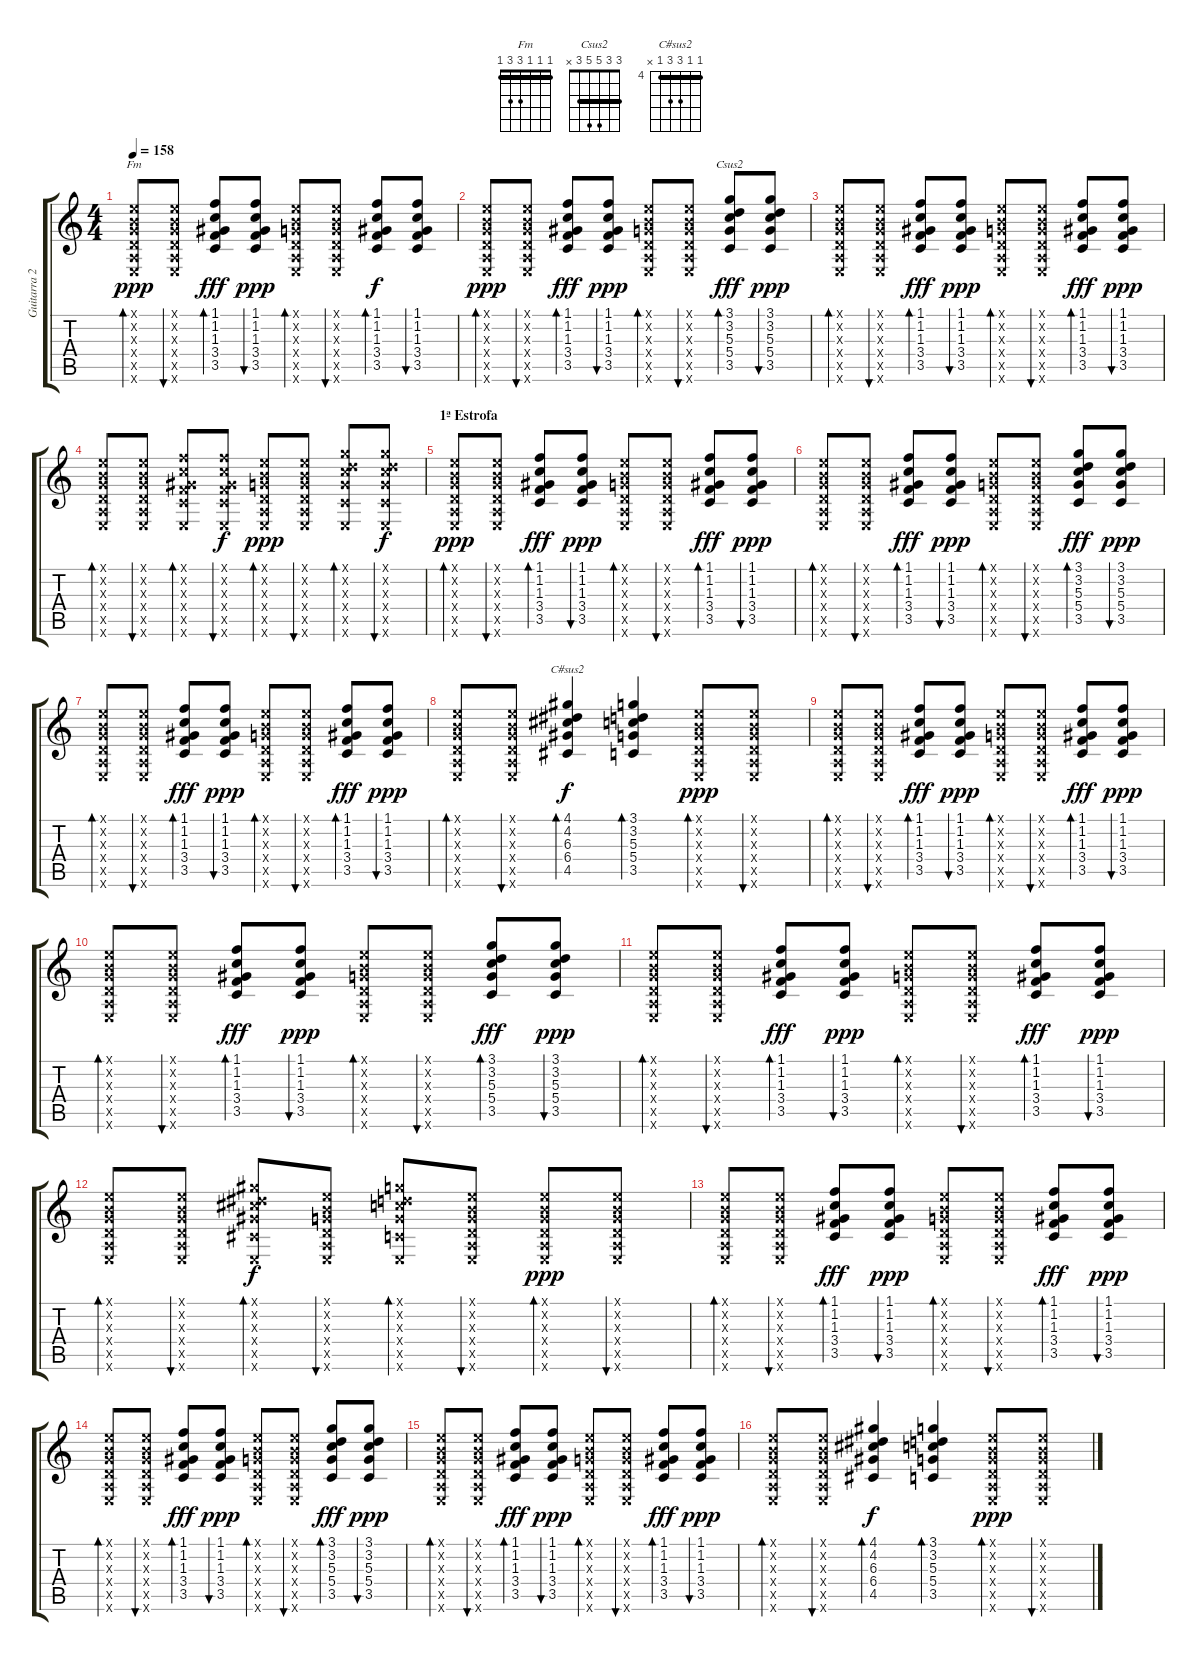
\track ("Guitarra 2" "Guitarra 2") {instrument electricguitarclean}
\staff {score tabs}
\tuning (E4 B3 G3 D3 A2 E2) {hide}
\chord ("Fm" 1 1 1 3 3 1) {barre 1}
\chord ("Csus2" 3 3 5 5 3 x) {barre 3}
\chord ("C#sus2" 4 4 6 6 4 x) {firstfret 4 barre 4}
\ts (4 4)
\tempo 158
\clef g2
\ks c
(0.1{x} 0.2{x} 0.3{x} 0.4{x} 0.5{x} 0.6{x}).8{bd 30 ch "Fm" dy ppp} (0.1{x} 0.2{x} 0.3{x} 0.4{x} 0.5{x} 0.6{x}).8{bu 30} (1.1 1.2 1.3 3.4 3.5).8{bd 30 dy fff} (1.1 1.2 1.3 3.4 3.5).8{bu 30 dy ppp} (0.1{x} 0.2{x} 0.3{x} 0.4{x} 0.5{x} 0.6{x}).8{bd 30} (0.1{x} 0.2{x} 0.3{x} 0.4{x} 0.5{x} 0.6{x}).8{bu 30} (1.1 1.2 1.3 3.4 3.5).8{bd 30 dy f} (1.1 1.2 1.3 3.4 3.5).8{bu 30} |
(0.1{x} 0.2{x} 0.3{x} 0.4{x} 0.5{x} 0.6{x}).8{bd 30 dy ppp} (0.1{x} 0.2{x} 0.3{x} 0.4{x} 0.5{x} 0.6{x}).8{bu 30} (1.1 1.2 1.3 3.4 3.5).8{bd 30 dy fff} (1.1 1.2 1.3 3.4 3.5).8{bu 30 dy ppp} (0.1{x} 0.2{x} 0.3{x} 0.4{x} 0.5{x} 0.6{x}).8{bd 30} (0.1{x} 0.2{x} 0.3{x} 0.4{x} 0.5{x} 0.6{x}).8{bu 30} (3.1 3.2 5.3 5.4 3.5).8{bd 30 ch "Csus2" dy fff} (3.1 3.2 5.3 5.4 3.5).8{bu 30 dy ppp} |
(0.1{x} 0.2{x} 0.3{x} 0.4{x} 0.5{x} 0.6{x}).8{bd 30} (0.1{x} 0.2{x} 0.3{x} 0.4{x} 0.5{x} 0.6{x}).8{bu 30} (1.1 1.2 1.3 3.4 3.5).8{bd 30 dy fff} (1.1 1.2 1.3 3.4 3.5).8{bu 30 dy ppp} (0.1{x} 0.2{x} 0.3{x} 0.4{x} 0.5{x} 0.6{x}).8{bd 30} (0.1{x} 0.2{x} 0.3{x} 0.4{x} 0.5{x} 0.6{x}).8{bu 30} (1.1 1.2 1.3 3.4 3.5).8{bd 30 dy fff} (1.1 1.2 1.3 3.4 3.5).8{bu 30 dy ppp} |
(0.1{x} 0.2{x} 0.3{x} 0.4{x} 0.5{x} 0.6{x}).8{bd 30} (0.1{x} 0.2{x} 0.3{x} 0.4{x} 0.5{x} 0.6{x}).8{bu 30} (1.1{x} 1.2{x} 1.3{x} 3.4{x} 3.5{x} 0.6{x}).8{bd 30} (1.1{x} 1.2{x} 1.3{x} 3.4{x} 3.5{x} 0.6{x}).8{bu 30 dy f} (0.1{x} 0.2{x} 0.3{x} 0.4{x} 0.5{x} 0.6{x}).8{bd 30 dy ppp} (0.1{x} 0.2{x} 0.3{x} 0.4{x} 0.5{x} 0.6{x}).8{bu 30} (3.1{x} 3.2{x} 5.3{x} 5.4{x} 3.5{x} 0.6{x}).8{bd 30} (3.1{x} 3.2{x} 5.3{x} 5.4{x} 3.5{x} 0.6{x}).8{bu 30 dy f} |
\section ("" "1ª Estrofa")
(0.1{x} 0.2{x} 0.3{x} 0.4{x} 0.5{x} 0.6{x}).8{bd 30 dy ppp} (0.1{x} 0.2{x} 0.3{x} 0.4{x} 0.5{x} 0.6{x}).8{bu 30} (1.1 1.2 1.3 3.4 3.5).8{bd 30 dy fff} (1.1 1.2 1.3 3.4 3.5).8{bu 30 dy ppp} (0.1{x} 0.2{x} 0.3{x} 0.4{x} 0.5{x} 0.6{x}).8{bd 30} (0.1{x} 0.2{x} 0.3{x} 0.4{x} 0.5{x} 0.6{x}).8{bu 30} (1.1 1.2 1.3 3.4 3.5).8{bd 30 dy fff} (1.1 1.2 1.3 3.4 3.5).8{bu 30 dy ppp} |
(0.1{x} 0.2{x} 0.3{x} 0.4{x} 0.5{x} 0.6{x}).8{bd 30} (0.1{x} 0.2{x} 0.3{x} 0.4{x} 0.5{x} 0.6{x}).8{bu 30} (1.1 1.2 1.3 3.4 3.5).8{bd 30 dy fff} (1.1 1.2 1.3 3.4 3.5).8{bu 30 dy ppp} (0.1{x} 0.2{x} 0.3{x} 0.4{x} 0.5{x} 0.6{x}).8{bd 30} (0.1{x} 0.2{x} 0.3{x} 0.4{x} 0.5{x} 0.6{x}).8{bu 30} (3.1 3.2 5.3 5.4 3.5).8{bd 30 dy fff} (3.1 3.2 5.3 5.4 3.5).8{bu 30 dy ppp} |
(0.1{x} 0.2{x} 0.3{x} 0.4{x} 0.5{x} 0.6{x}).8{bd 30} (0.1{x} 0.2{x} 0.3{x} 0.4{x} 0.5{x} 0.6{x}).8{bu 30} (1.1 1.2 1.3 3.4 3.5).8{bd 30 dy fff} (1.1 1.2 1.3 3.4 3.5).8{bu 30 dy ppp} (0.1{x} 0.2{x} 0.3{x} 0.4{x} 0.5{x} 0.6{x}).8{bd 30} (0.1{x} 0.2{x} 0.3{x} 0.4{x} 0.5{x} 0.6{x}).8{bu 30} (1.1 1.2 1.3 3.4 3.5).8{bd 30 dy fff} (1.1 1.2 1.3 3.4 3.5).8{bu 30 dy ppp} |
(0.1{x} 0.2{x} 0.3{x} 0.4{x} 0.5{x} 0.6{x}).8{bd 30} (0.1{x} 0.2{x} 0.3{x} 0.4{x} 0.5{x} 0.6{x}).8{bu 30} (4.1 4.2 6.3 6.4 4.5).4{bd 30 ch "C#sus2" dy f} (3.1 3.2 5.3 5.4 3.5).4{bd 30} (0.1{x} 0.2{x} 0.3{x} 0.4{x} 0.5{x} 0.6{x}).8{bd 30 dy ppp} (0.1{x} 0.2{x} 0.3{x} 0.4{x} 0.5{x} 0.6{x}).8{bu 30} |
(0.1{x} 0.2{x} 0.3{x} 0.4{x} 0.5{x} 0.6{x}).8{bd 30} (0.1{x} 0.2{x} 0.3{x} 0.4{x} 0.5{x} 0.6{x}).8{bu 30} (1.1 1.2 1.3 3.4 3.5).8{bd 30 dy fff} (1.1 1.2 1.3 3.4 3.5).8{bu 30 dy ppp} (0.1{x} 0.2{x} 0.3{x} 0.4{x} 0.5{x} 0.6{x}).8{bd 30} (0.1{x} 0.2{x} 0.3{x} 0.4{x} 0.5{x} 0.6{x}).8{bu 30} (1.1 1.2 1.3 3.4 3.5).8{bd 30 dy fff} (1.1 1.2 1.3 3.4 3.5).8{bu 30 dy ppp} |
(0.1{x} 0.2{x} 0.3{x} 0.4{x} 0.5{x} 0.6{x}).8{bd 30} (0.1{x} 0.2{x} 0.3{x} 0.4{x} 0.5{x} 0.6{x}).8{bu 30} (1.1 1.2 1.3 3.4 3.5).8{bd 30 dy fff} (1.1 1.2 1.3 3.4 3.5).8{bu 30 dy ppp} (0.1{x} 0.2{x} 0.3{x} 0.4{x} 0.5{x} 0.6{x}).8{bd 30} (0.1{x} 0.2{x} 0.3{x} 0.4{x} 0.5{x} 0.6{x}).8{bu 30} (3.1 3.2 5.3 5.4 3.5).8{bd 30 dy fff} (3.1 3.2 5.3 5.4 3.5).8{bu 30 dy ppp} |
(0.1{x} 0.2{x} 0.3{x} 0.4{x} 0.5{x} 0.6{x}).8{bd 30} (0.1{x} 0.2{x} 0.3{x} 0.4{x} 0.5{x} 0.6{x}).8{bu 30} (1.1 1.2 1.3 3.4 3.5).8{bd 30 dy fff} (1.1 1.2 1.3 3.4 3.5).8{bu 30 dy ppp} (0.1{x} 0.2{x} 0.3{x} 0.4{x} 0.5{x} 0.6{x}).8{bd 30} (0.1{x} 0.2{x} 0.3{x} 0.4{x} 0.5{x} 0.6{x}).8{bu 30} (1.1 1.2 1.3 3.4 3.5).8{bd 30 dy fff} (1.1 1.2 1.3 3.4 3.5).8{bu 30 dy ppp} |
(0.1{x} 0.2{x} 0.3{x} 0.4{x} 0.5{x} 0.6{x}).8{bd 30} (0.1{x} 0.2{x} 0.3{x} 0.4{x} 0.5{x} 0.6{x}).8{bu 30} (4.1{x} 4.2{x} 6.3{x} 6.4{x} 4.5{x} 0.6{x}).8{bd 30 dy f} (0.1{x} 0.2{x} 0.3{x} 0.4{x} 0.5{x} 0.6{x}).8{bu 60} (3.1{x} 3.2{x} 5.3{x} 5.4{x} 3.5{x} 0.6{x}).8{bd 30} (0.1{x} 0.2{x} 0.3{x} 0.4{x} 0.5{x} 0.6{x}).8{bu 30} (0.1{x} 0.2{x} 0.3{x} 0.4{x} 0.5{x} 0.6{x}).8{bd 30 dy ppp} (0.1{x} 0.2{x} 0.3{x} 0.4{x} 0.5{x} 0.6{x}).8{bu 30} |
(0.1{x} 0.2{x} 0.3{x} 0.4{x} 0.5{x} 0.6{x}).8{bd 30} (0.1{x} 0.2{x} 0.3{x} 0.4{x} 0.5{x} 0.6{x}).8{bu 30} (1.1 1.2 1.3 3.4 3.5).8{bd 30 dy fff} (1.1 1.2 1.3 3.4 3.5).8{bu 30 dy ppp} (0.1{x} 0.2{x} 0.3{x} 0.4{x} 0.5{x} 0.6{x}).8{bd 30} (0.1{x} 0.2{x} 0.3{x} 0.4{x} 0.5{x} 0.6{x}).8{bu 30} (1.1 1.2 1.3 3.4 3.5).8{bd 30 dy fff} (1.1 1.2 1.3 3.4 3.5).8{bu 30 dy ppp} |
(0.1{x} 0.2{x} 0.3{x} 0.4{x} 0.5{x} 0.6{x}).8{bd 30} (0.1{x} 0.2{x} 0.3{x} 0.4{x} 0.5{x} 0.6{x}).8{bu 30} (1.1 1.2 1.3 3.4 3.5).8{bd 30 dy fff} (1.1 1.2 1.3 3.4 3.5).8{bu 30 dy ppp} (0.1{x} 0.2{x} 0.3{x} 0.4{x} 0.5{x} 0.6{x}).8{bd 30} (0.1{x} 0.2{x} 0.3{x} 0.4{x} 0.5{x} 0.6{x}).8{bu 30} (3.1 3.2 5.3 5.4 3.5).8{bd 30 dy fff} (3.1 3.2 5.3 5.4 3.5).8{bu 30 dy ppp} |
(0.1{x} 0.2{x} 0.3{x} 0.4{x} 0.5{x} 0.6{x}).8{bd 30} (0.1{x} 0.2{x} 0.3{x} 0.4{x} 0.5{x} 0.6{x}).8{bu 30} (1.1 1.2 1.3 3.4 3.5).8{bd 30 dy fff} (1.1 1.2 1.3 3.4 3.5).8{bu 30 dy ppp} (0.1{x} 0.2{x} 0.3{x} 0.4{x} 0.5{x} 0.6{x}).8{bd 30} (0.1{x} 0.2{x} 0.3{x} 0.4{x} 0.5{x} 0.6{x}).8{bu 30} (1.1 1.2 1.3 3.4 3.5).8{bd 30 dy fff} (1.1 1.2 1.3 3.4 3.5).8{bu 30 dy ppp} |
(0.1{x} 0.2{x} 0.3{x} 0.4{x} 0.5{x} 0.6{x}).8{bd 30} (0.1{x} 0.2{x} 0.3{x} 0.4{x} 0.5{x} 0.6{x}).8{bu 30} (4.1 4.2 6.3 6.4 4.5).4{bd 30 dy f} (3.1 3.2 5.3 5.4 3.5).4{bd 30} (0.1{x} 0.2{x} 0.3{x} 0.4{x} 0.5{x} 0.6{x}).8{bd 30 dy ppp} (0.1{x} 0.2{x} 0.3{x} 0.4{x} 0.5{x} 0.6{x}).8{bu 30}
